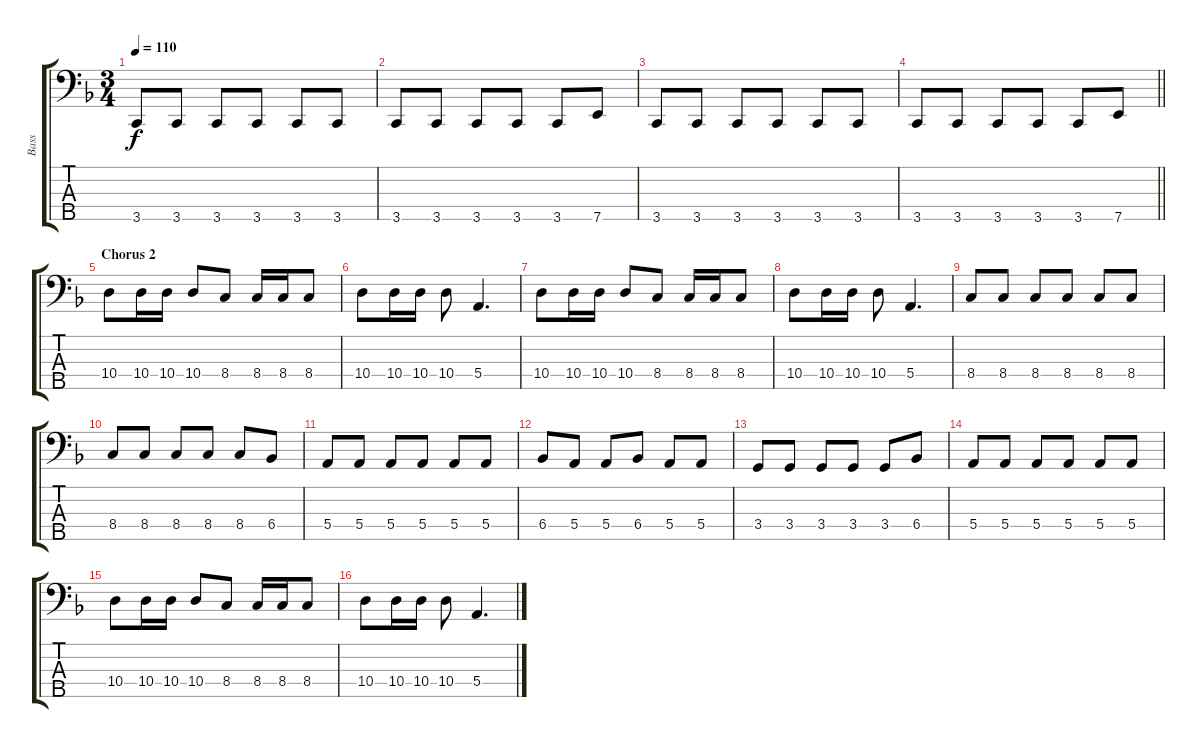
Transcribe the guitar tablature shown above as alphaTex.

\track ("Bass" "Bass") {instrument electricbassfinger}
\staff {score tabs}
\tuning (G2 D2 A1 E1 A0) {hide}
\ts (3 4)
\tempo 110
\clef f4
\ks dminor
3.5.8{dy f} 3.5.8 3.5.8 3.5.8 3.5.8 3.5.8 |
3.5.8 3.5.8 3.5.8 3.5.8 3.5.8 7.5.8 |
3.5.8 3.5.8 3.5.8 3.5.8 3.5.8 3.5.8 |
\barLineRight lightlight
3.5.8 3.5.8 3.5.8 3.5.8 3.5.8 7.5.8 |
\section ("" "Chorus 2")
10.4.8 10.4.16 10.4.16 10.4.8 8.4.8 8.4.16 8.4.16 8.4.8 |
10.4.8 10.4.16 10.4.16 10.4.8 5.4.4{d} |
10.4.8 10.4.16 10.4.16 10.4.8 8.4.8 8.4.16 8.4.16 8.4.8 |
10.4.8 10.4.16 10.4.16 10.4.8 5.4.4{d} |
8.4.8 8.4.8 8.4.8 8.4.8 8.4.8 8.4.8 |
8.4.8 8.4.8 8.4.8 8.4.8 8.4.8 6.4.8 |
5.4.8 5.4.8 5.4.8 5.4.8 5.4.8 5.4.8 |
6.4.8 5.4.8 5.4.8 6.4.8 5.4.8 5.4.8 |
3.4.8 3.4.8 3.4.8 3.4.8 3.4.8 6.4.8 |
5.4.8 5.4.8 5.4.8 5.4.8 5.4.8 5.4.8 |
10.4.8 10.4.16 10.4.16 10.4.8 8.4.8 8.4.16 8.4.16 8.4.8 |
10.4.8 10.4.16 10.4.16 10.4.8 5.4.4{d}
